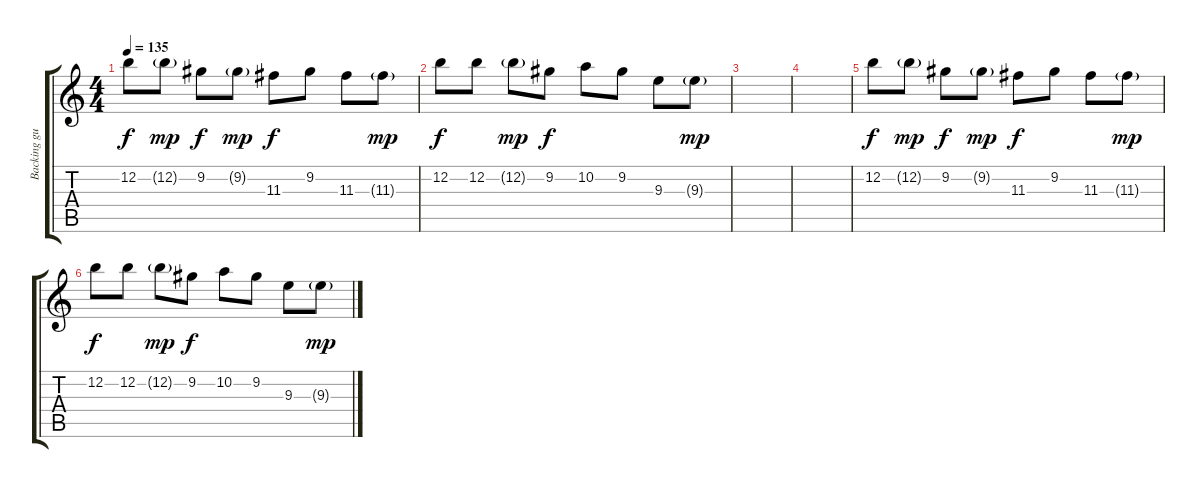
\track ("Backing guitar" "Backing gu") {instrument distortionguitar}
\staff {score tabs}
\tuning (E4 B3 G3 D3 A2 E2) {hide}
\ts (4 4)
\tempo 135
\clef g2
\ks c
12.2.8{dy f} 12.2{g}.8{dy mp} 9.2.8{dy f} 9.2{g}.8{dy mp} 11.3.8{dy f} 9.2.8 11.3.8 11.3{g}.8{dy mp} |
12.2.8{dy f} 12.2.8 12.2{g}.8{dy mp} 9.2.8{dy f} 10.2.8 9.2.8 9.3.8 9.3{g}.8{dy mp} |
|
|
12.2.8{dy f} 12.2{g}.8{dy mp} 9.2.8{dy f} 9.2{g}.8{dy mp} 11.3.8{dy f} 9.2.8 11.3.8 11.3{g}.8{dy mp} |
12.2.8{dy f} 12.2.8 12.2{g}.8{dy mp} 9.2.8{dy f} 10.2.8 9.2.8 9.3.8 9.3{g}.8{dy mp}
